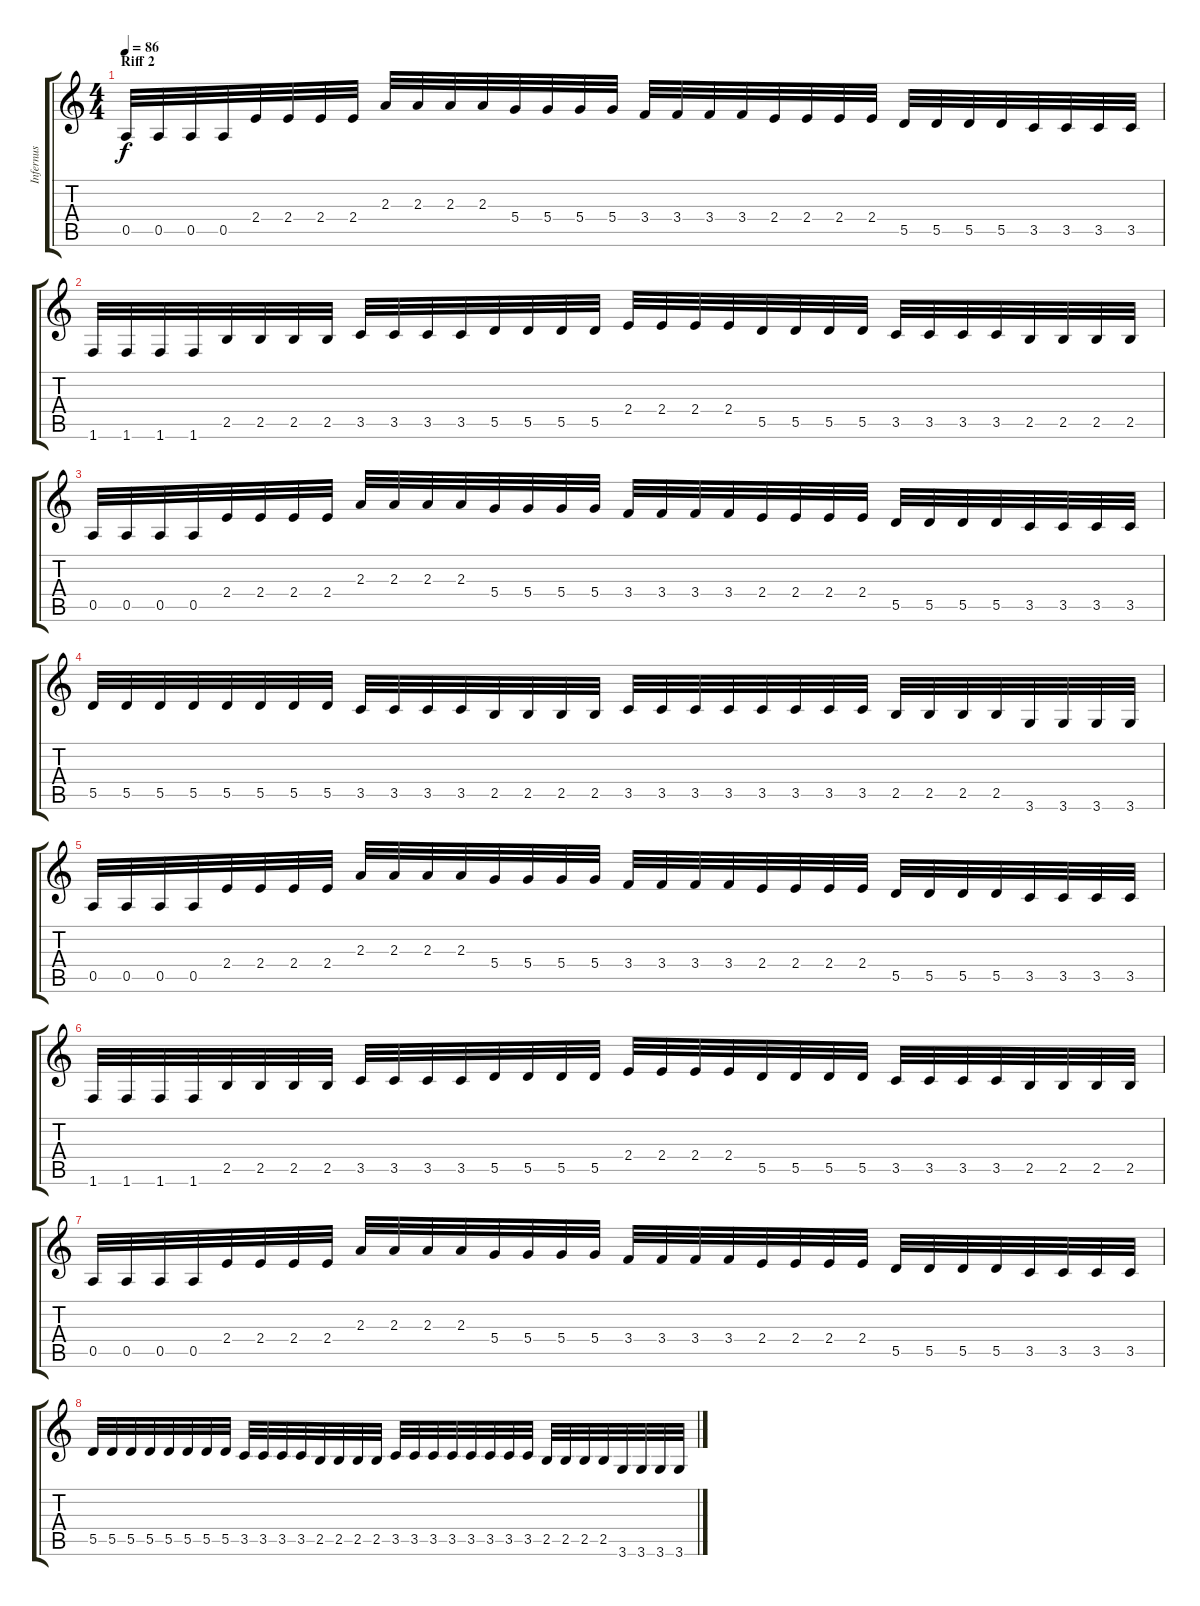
\track ("Infernus" "Infernus") {instrument distortionguitar}
\staff {score tabs}
\tuning (E4 B3 G3 D3 A2 E2) {hide}
\ts (4 4)
\section ("" "Riff 2")
\tempo 86
\clef g2
\ks c
0.5.32{dy f} 0.5.32 0.5.32 0.5.32 2.4.32 2.4.32 2.4.32 2.4.32 2.3.32 2.3.32 2.3.32 2.3.32 5.4.32 5.4.32 5.4.32 5.4.32 3.4.32 3.4.32 3.4.32 3.4.32 2.4.32 2.4.32 2.4.32 2.4.32 5.5.32 5.5.32 5.5.32 5.5.32 3.5.32 3.5.32 3.5.32 3.5.32 |
1.6.32 1.6.32 1.6.32 1.6.32 2.5.32 2.5.32 2.5.32 2.5.32 3.5.32 3.5.32 3.5.32 3.5.32 5.5.32 5.5.32 5.5.32 5.5.32 2.4.32 2.4.32 2.4.32 2.4.32 5.5.32 5.5.32 5.5.32 5.5.32 3.5.32 3.5.32 3.5.32 3.5.32 2.5.32 2.5.32 2.5.32 2.5.32 |
0.5.32 0.5.32 0.5.32 0.5.32 2.4.32 2.4.32 2.4.32 2.4.32 2.3.32 2.3.32 2.3.32 2.3.32 5.4.32 5.4.32 5.4.32 5.4.32 3.4.32 3.4.32 3.4.32 3.4.32 2.4.32 2.4.32 2.4.32 2.4.32 5.5.32 5.5.32 5.5.32 5.5.32 3.5.32 3.5.32 3.5.32 3.5.32 |
5.5.32 5.5.32 5.5.32 5.5.32 5.5.32 5.5.32 5.5.32 5.5.32 3.5.32 3.5.32 3.5.32 3.5.32 2.5.32 2.5.32 2.5.32 2.5.32 3.5.32 3.5.32 3.5.32 3.5.32 3.5.32 3.5.32 3.5.32 3.5.32 2.5.32 2.5.32 2.5.32 2.5.32 3.6.32 3.6.32 3.6.32 3.6.32 |
0.5.32 0.5.32 0.5.32 0.5.32 2.4.32 2.4.32 2.4.32 2.4.32 2.3.32 2.3.32 2.3.32 2.3.32 5.4.32 5.4.32 5.4.32 5.4.32 3.4.32 3.4.32 3.4.32 3.4.32 2.4.32 2.4.32 2.4.32 2.4.32 5.5.32 5.5.32 5.5.32 5.5.32 3.5.32 3.5.32 3.5.32 3.5.32 |
1.6.32 1.6.32 1.6.32 1.6.32 2.5.32 2.5.32 2.5.32 2.5.32 3.5.32 3.5.32 3.5.32 3.5.32 5.5.32 5.5.32 5.5.32 5.5.32 2.4.32 2.4.32 2.4.32 2.4.32 5.5.32 5.5.32 5.5.32 5.5.32 3.5.32 3.5.32 3.5.32 3.5.32 2.5.32 2.5.32 2.5.32 2.5.32 |
0.5.32 0.5.32 0.5.32 0.5.32 2.4.32 2.4.32 2.4.32 2.4.32 2.3.32 2.3.32 2.3.32 2.3.32 5.4.32 5.4.32 5.4.32 5.4.32 3.4.32 3.4.32 3.4.32 3.4.32 2.4.32 2.4.32 2.4.32 2.4.32 5.5.32 5.5.32 5.5.32 5.5.32 3.5.32 3.5.32 3.5.32 3.5.32 |
5.5.32 5.5.32 5.5.32 5.5.32 5.5.32 5.5.32 5.5.32 5.5.32 3.5.32 3.5.32 3.5.32 3.5.32 2.5.32 2.5.32 2.5.32 2.5.32 3.5.32 3.5.32 3.5.32 3.5.32 3.5.32 3.5.32 3.5.32 3.5.32 2.5.32 2.5.32 2.5.32 2.5.32 3.6.32 3.6.32 3.6.32 3.6.32
